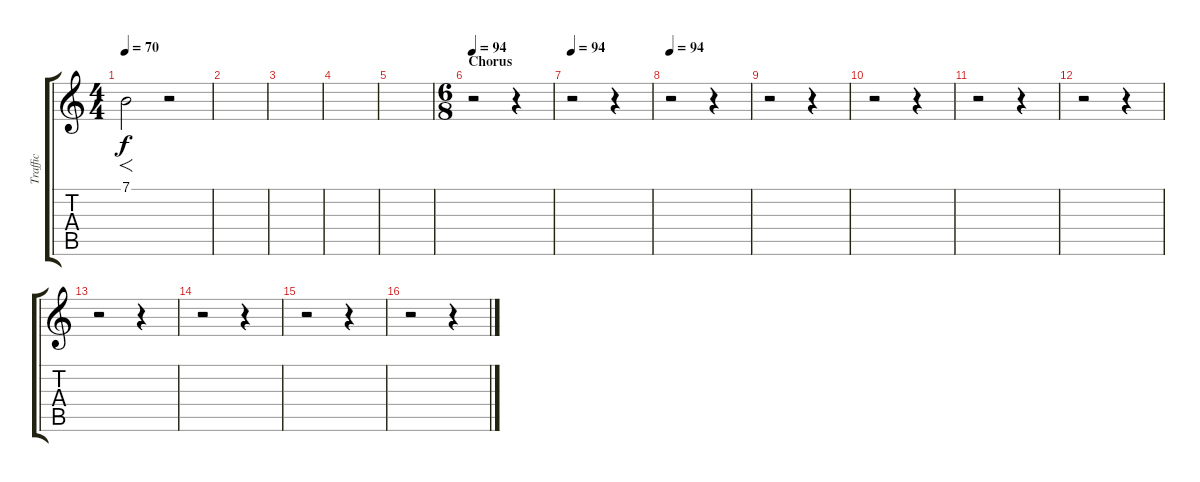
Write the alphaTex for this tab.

\track ("Traffic" "Traffic") {instrument seashore}
\staff {score tabs}
\tuning (E4 B3 G3 D3 A2 E2) {hide}
\ts (4 4)
\tempo 70
\clef g2
\ks c
7.1.2{f dy f} r.2 |
|
|
|
|
\ts (6 8)
\section ("" "Chorus")
\tempo 94
r.2 r.4 |
\tempo 94
r.2 r.4 |
\tempo 94
r.2 r.4 |
r.2 r.4 |
r.2 r.4 |
r.2 r.4 |
r.2 r.4 |
r.2 r.4 |
r.2 r.4 |
r.2 r.4 |
r.2 r.4
